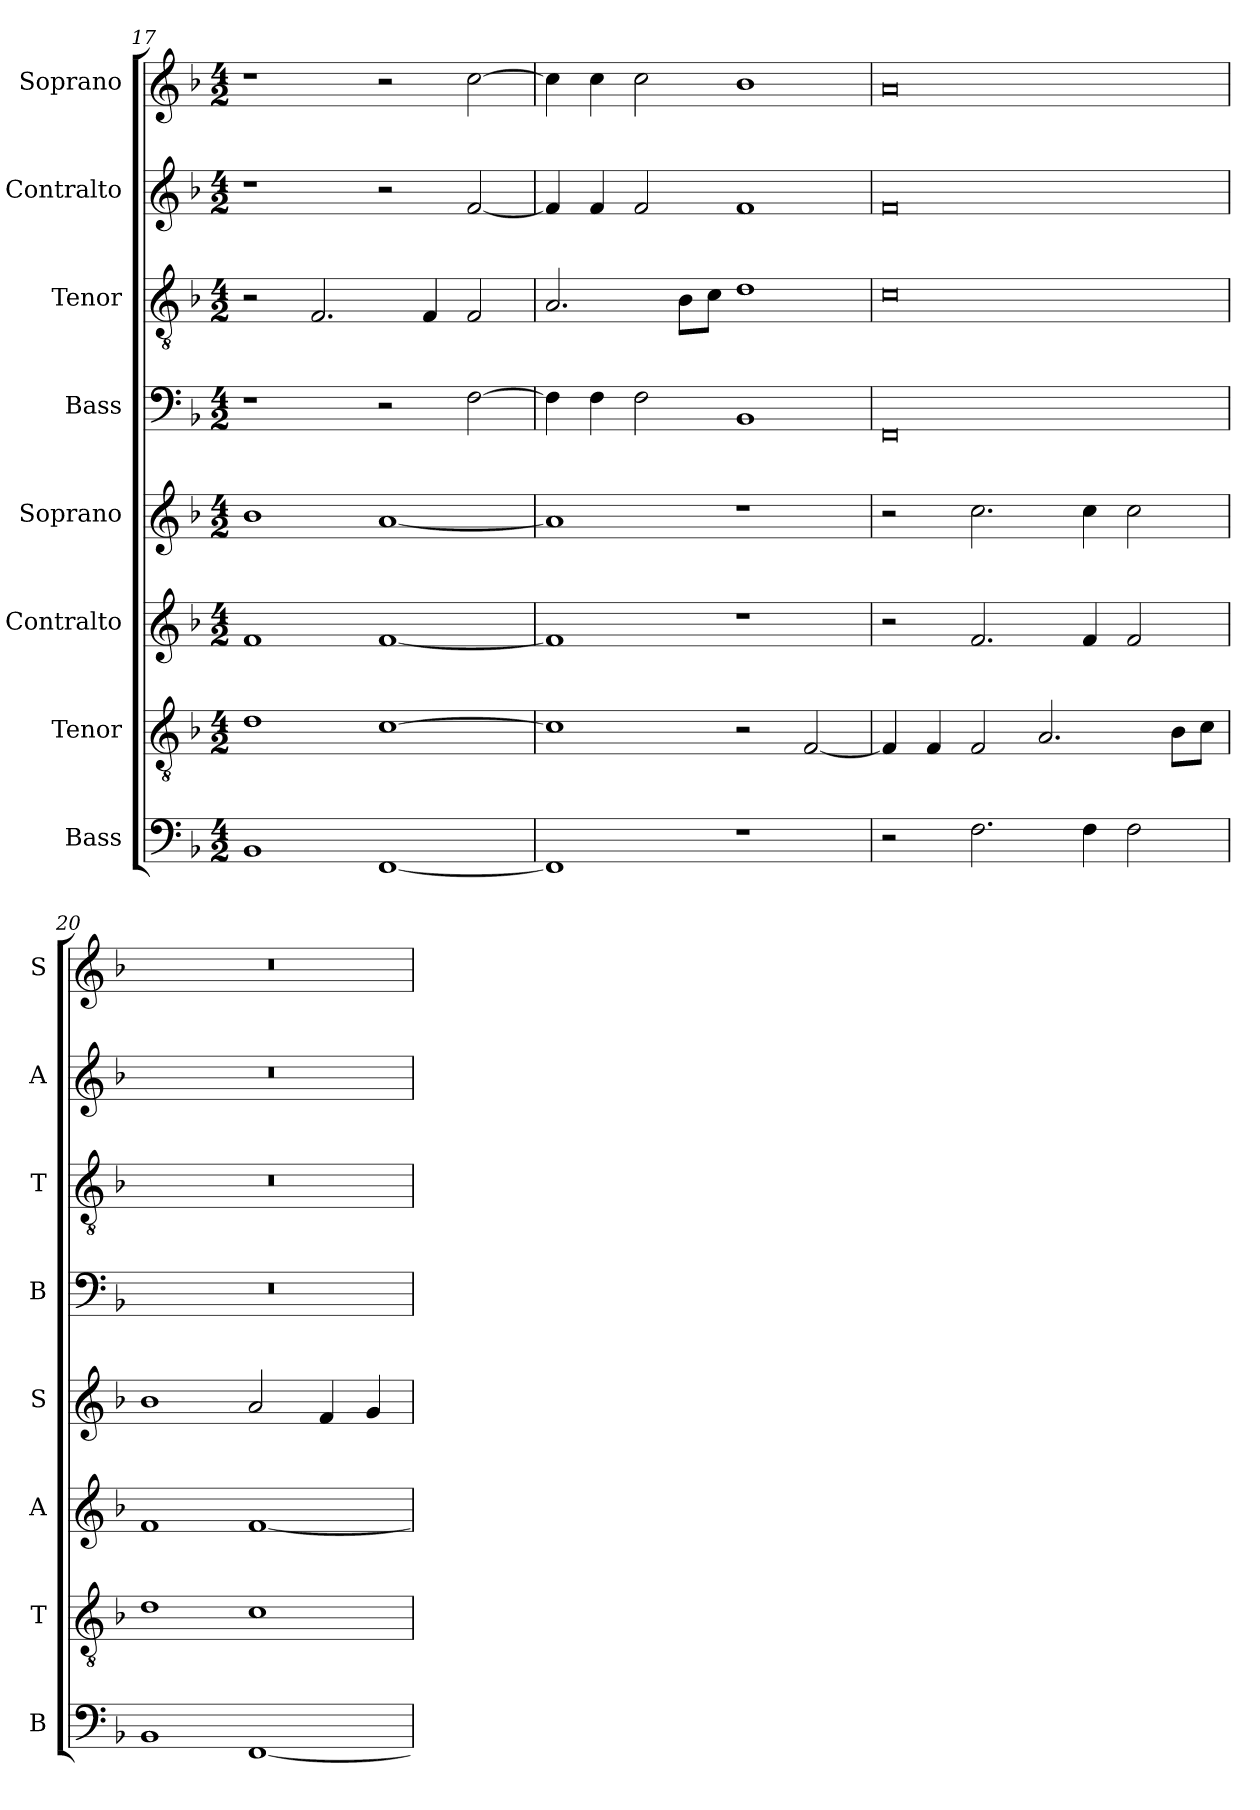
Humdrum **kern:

**kern	**kern	**kern	**kern	**kern	**kern	**kern	**kern
*part8	*part7	*part6	*part5	*part4	*part3	*part2	*part1
*staff8	*staff7	*staff6	*staff5	*staff4	*staff3	*staff2	*staff1
*I"Bass	*I"Tenor	*I"Contralto	*I"Soprano	*I"Bass	*I"Tenor	*I"Contralto	*I"Soprano
*I'B	*I'T	*I'A	*I'S	*I'B	*I'T	*I'A	*I'S
*clefF4	*clefGv2	*clefG2	*clefG2	*clefF4	*clefGv2	*clefG2	*clefG2
*k[b-]	*k[b-]	*k[b-]	*k[b-]	*k[b-]	*k[b-]	*k[b-]	*k[b-]
*F:ion	*F:ion	*F:ion	*F:ion	*F:ion	*F:ion	*F:ion	*F:ion
*M4/2	*M4/2	*M4/2	*M4/2	*M4/2	*M4/2	*M4/2	*M4/2
=17	=17	=17	=17	=17	=17	=17	=17
1BB-	1d	1f	1b-	1r	2r	1r	1r
.	.	.	.	.	2.F	.	.
[1FF	[1c	[1f	[1a	2r	.	2r	2r
.	.	.	.	.	4F	.	.
.	.	.	.	[2F	2F	[2f	[2cc
=18	=18	=18	=18	=18	=18	=18	=18
1FF]	1c]	1f]	1a]	4F]	2.A	4f]	4cc]
.	.	.	.	4F	.	4f	4cc
.	.	.	.	2F	.	2f	2cc
.	.	.	.	.	8B-\L	.	.
.	.	.	.	.	8c\J	.	.
1r	2r	1r	1r	1BB-	1d	1f	1b-
.	[2F	.	.	.	.	.	.
=19	=19	=19	=19	=19	=19	=19	=19
2r	4F]	2r	2r	0FF	0c	0f	0a
.	4F	.	.	.	.	.	.
2.F	2F	2.f	2.cc	.	.	.	.
.	2.A	.	.	.	.	.	.
4F	.	4f	4cc	.	.	.	.
2F	.	2f	2cc	.	.	.	.
.	8B-\L	.	.	.	.	.	.
.	8c\J	.	.	.	.	.	.
=20	=20	=20	=20	=20	=20	=20	=20
1BB-	1d	1f	1b-	0r	0r	0r	0r
[1FF	1c	[1f	2a	.	.	.	.
.	.	.	4f	.	.	.	.
.	.	.	4g	.	.	.	.
=	=	=	=	=	=	=	=
*-	*-	*-	*-	*-	*-	*-	*-
